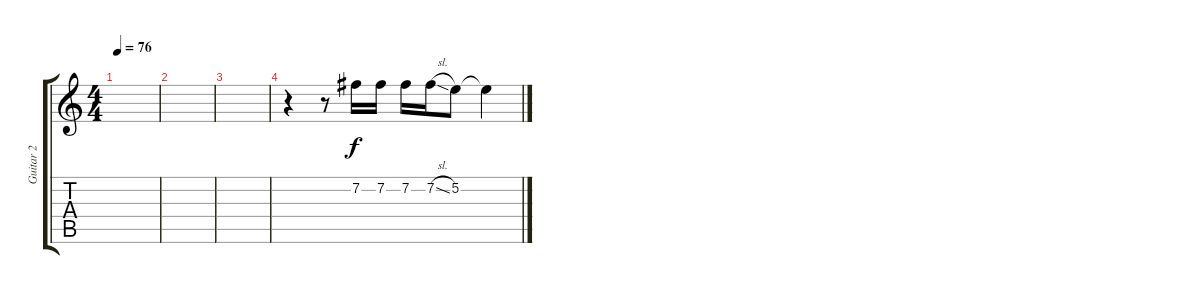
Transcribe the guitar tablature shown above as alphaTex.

\track ("Guitar 2" "Guitar 2") {mute instrument distortionguitar}
\staff {score tabs}
\tuning (E4 B3 G3 D3 A2 E2) {hide}
\ts (4 4)
\tempo 76
\clef g2
\ks c
|
|
|
r.4 r.8 7.2.16 7.2.16 7.2.16 7.2{sl}.16 5.2.8 5.2{t}.4
